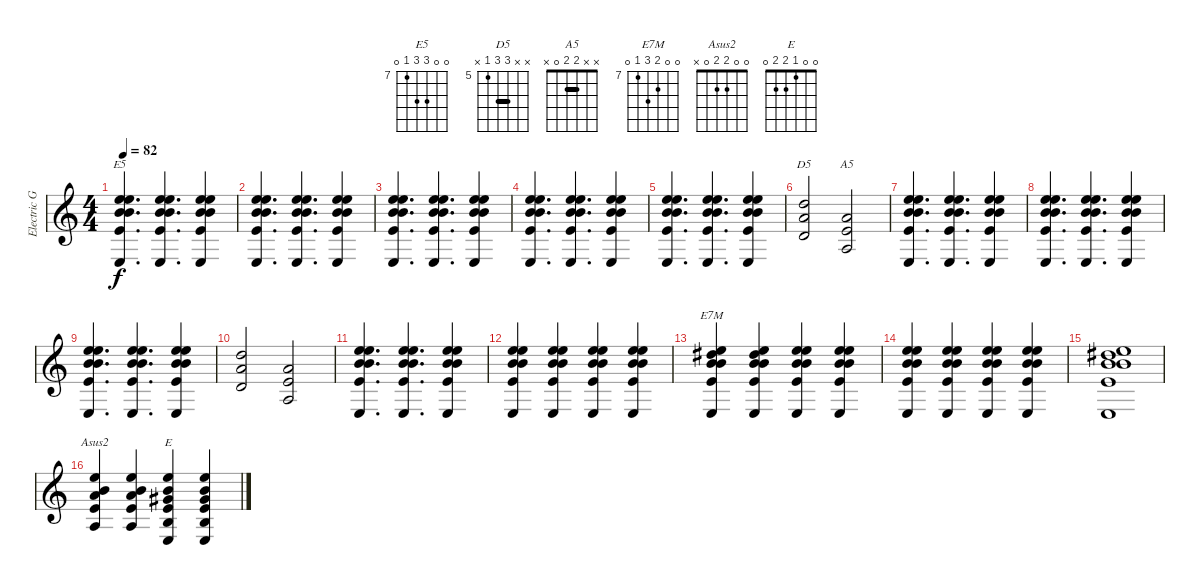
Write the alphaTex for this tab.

\track ("Electric Guitar" "Electric G") {instrument distortionguitar}
\staff {score}
\tuning (E4 B3 G3 D3 A2 E2) {hide}
\chord ("E5" 0 0 9 9 7 0) {firstfret 7}
\chord ("D5" x x 7 7 5 x) {firstfret 5 barre 7}
\chord ("A5" x x 2 2 0 x) {barre 2}
\chord ("E7M" 0 0 8 9 7 0) {firstfret 7}
\chord ("Asus2" 0 0 2 2 0 x)
\chord ("E" 0 0 1 2 2 0)
\ts (4 4)
\tempo 82
\clef g2
\ks c
(0.1 0.2 9.3 9.4 7.5 0.6).4{d ch "E5" dy f} (0.1 0.2 9.3 9.4 7.5 0.6).4{d} (0.1 0.2 9.3 9.4 7.5 0.6).4 |
(0.1 0.2 9.3 9.4 7.5 0.6).4{d} (0.1 0.2 9.3 9.4 7.5 0.6).4{d} (0.1 0.2 9.3 9.4 7.5 0.6).4 |
(0.1 0.2 9.3 9.4 7.5 0.6).4{d} (0.1 0.2 9.3 9.4 7.5 0.6).4{d} (0.1 0.2 9.3 9.4 7.5 0.6).4 |
(0.1 0.2 9.3 9.4 7.5 0.6).4{d} (0.1 0.2 9.3 9.4 7.5 0.6).4{d} (0.1 0.2 9.3 9.4 7.5 0.6).4 |
(0.1 0.2 9.3 9.4 7.5 0.6).4{d} (0.1 0.2 9.3 9.4 7.5 0.6).4{d} (0.1 0.2 9.3 9.4 7.5 0.6).4 |
(7.3 7.4 5.5).2{ch "D5"} (2.3 2.4 0.5).2{ch "A5"} |
(0.1 0.2 9.3 9.4 7.5 0.6).4{d} (0.1 0.2 9.3 9.4 7.5 0.6).4{d} (0.1 0.2 9.3 9.4 7.5 0.6).4 |
(0.1 0.2 9.3 9.4 7.5 0.6).4{d} (0.1 0.2 9.3 9.4 7.5 0.6).4{d} (0.1 0.2 9.3 9.4 7.5 0.6).4 |
(0.1 0.2 9.3 9.4 7.5 0.6).4{d} (0.1 0.2 9.3 9.4 7.5 0.6).4{d} (0.1 0.2 9.3 9.4 7.5 0.6).4 |
(7.3 7.4 5.5).2 (2.3 2.4 0.5).2 |
(0.1 0.2 9.3 9.4 7.5 0.6).4{d} (0.1 0.2 9.3 9.4 7.5 0.6).4{d} (0.1 0.2 9.3 9.4 7.5 0.6).4 |
(0.1 0.2 9.3 9.4 7.5 0.6).4 (0.1 0.2 9.3 9.4 7.5 0.6).4 (0.1 0.2 9.3 9.4 7.5 0.6).4 (0.1 0.2 9.3 9.4 7.5 0.6).4 |
(0.1 0.2 8.3 9.4 7.5 0.6).4{ch "E7M"} (0.1 0.2 8.3 9.4 7.5 0.6).4 (0.1 0.2 9.3 9.4 7.5 0.6).4 (0.1 0.2 9.3 9.4 7.5 0.6).4 |
(0.1 0.2 9.3 9.4 7.5 0.6).4 (0.1 0.2 9.3 9.4 7.5 0.6).4 (0.1 0.2 9.3 9.4 7.5 0.6).4 (0.1 0.2 9.3 9.4 7.5 0.6).4 |
(0.1 0.2 8.3 9.4 7.5 0.6).1 |
(0.1 0.2 2.3 2.4 0.5).4{ch "Asus2"} (0.1 0.2 2.3 2.4 0.5).4 (0.1 0.2 1.3 2.4 2.5 0.6).4{ch "E"} (0.1 0.2 1.3 2.4 2.5 0.6).4
